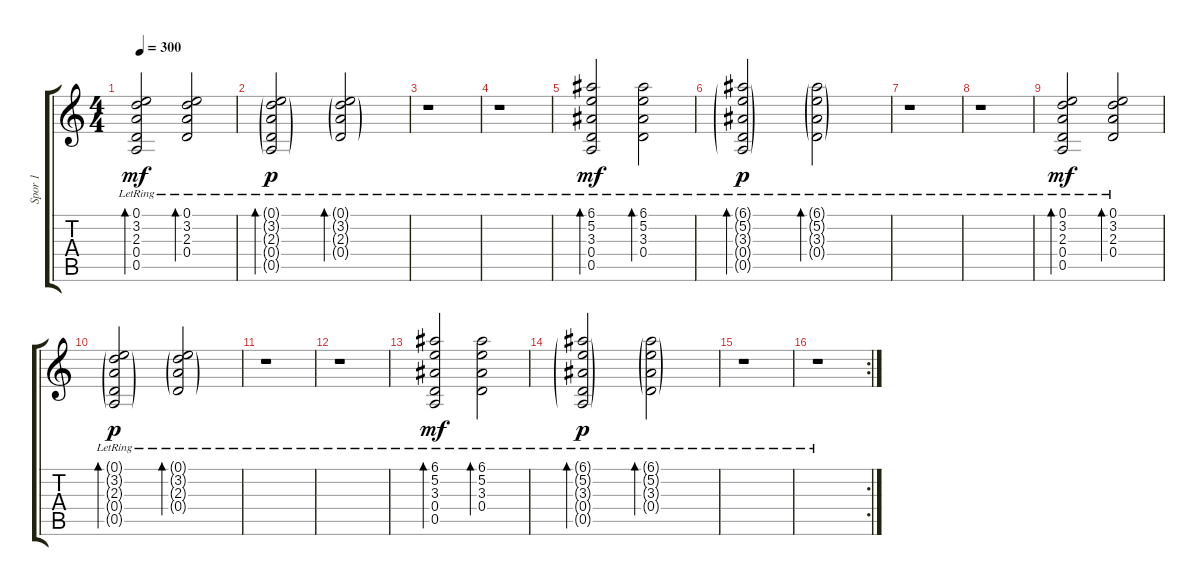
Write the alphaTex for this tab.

\track ("Spor 1" "Spor 1") {instrument acousticguitarsteel}
\staff {score tabs}
\tuning (E4 B3 G3 D3 A2 E2) {hide}
\ts (4 4)
\tempo 300
\clef g2
\ks c
(0.1{lr} 3.2{lr} 2.3{lr} 0.4{lr} 0.5{lr}).2{bd 480 dy mf} (0.1{lr} 3.2{lr} 2.3{lr} 0.4{lr}).2{bd 480} |
(0.1{g lr} 3.2{g lr} 2.3{g lr} 0.4{g lr} 0.5{g lr}).2{bd 480 dy p} (0.1{g lr} 3.2{g lr} 2.3{g lr} 0.4{g lr}).2{bd 480} |
r.1 |
r.1 |
(6.1{lr} 5.2{lr} 3.3{lr} 0.4{lr} 0.5{lr}).2{bd 480 dy mf} (6.1{lr} 5.2{lr} 3.3{lr} 0.4{lr}).2{bd 480} |
(6.1{g lr} 5.2{g lr} 3.3{g lr} 0.4{g lr} 0.5{g lr}).2{bd 480 dy p} (6.1{g lr} 5.2{g lr} 3.3{g lr} 0.4{g lr}).2{bd 480} |
r.1 |
r.1 |
(0.1{lr} 3.2{lr} 2.3{lr} 0.4{lr} 0.5{lr}).2{bd 480 dy mf} (0.1{lr} 3.2{lr} 2.3{lr} 0.4{lr}).2{bd 480} |
(0.1{g lr} 3.2{g lr} 2.3{g lr} 0.4{g lr} 0.5{g lr}).2{bd 480 dy p} (0.1{g lr} 3.2{g lr} 2.3{g lr} 0.4{g lr}).2{bd 480} |
r.1 |
r.1 |
(6.1{lr} 5.2{lr} 3.3{lr} 0.4{lr} 0.5{lr}).2{bd 480 dy mf} (6.1{lr} 5.2{lr} 3.3{lr} 0.4{lr}).2{bd 480} |
(6.1{g lr} 5.2{g lr} 3.3{g lr} 0.4{g lr} 0.5{g lr}).2{bd 480 dy p} (6.1{g lr} 5.2{g lr} 3.3{g lr} 0.4{g lr}).2{bd 480} |
r.1 |
\rc 2
r.1
